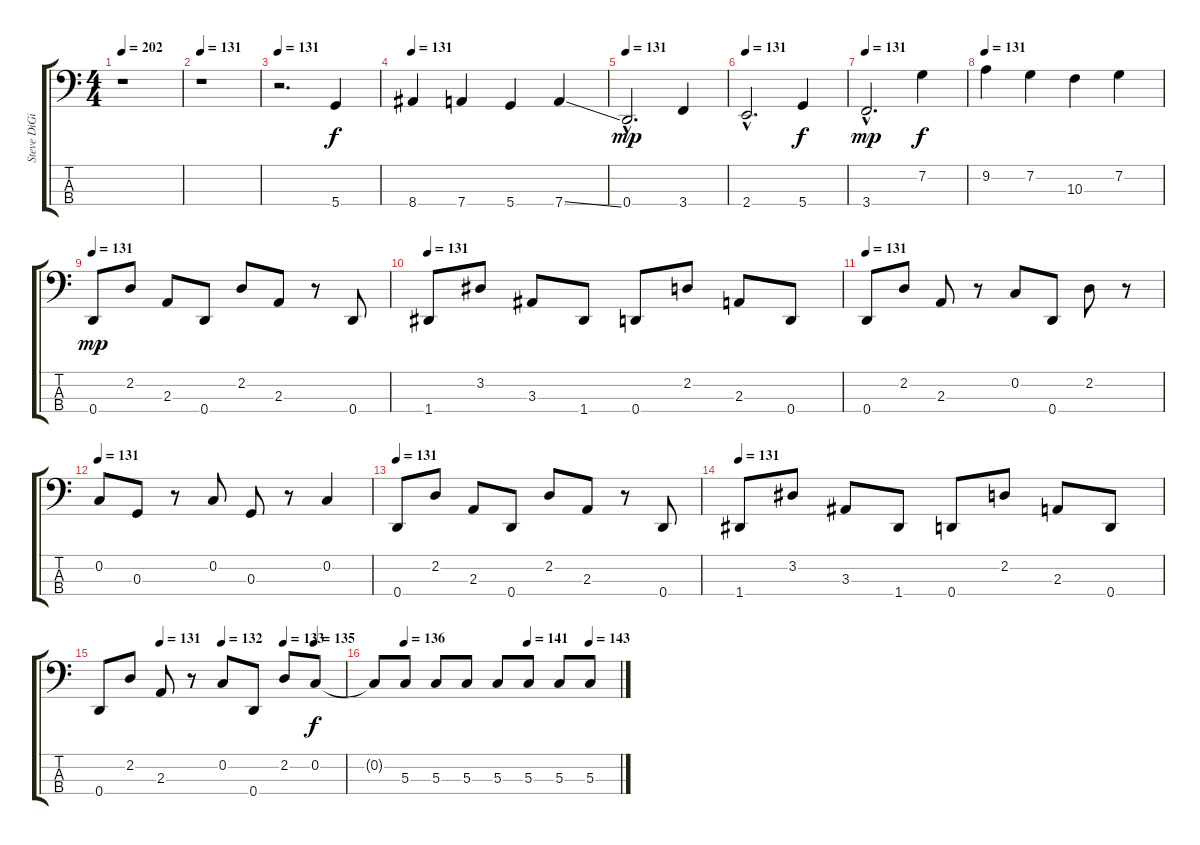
\track ("Steve DiGiorgio" "Steve DiGi") {instrument electricbassfinger}
\staff {score tabs}
\tuning (F2 C2 G1 D1) {hide}
\ts (4 4)
\tempo 202
\tempo 131
\tempo 202
\clef f4
\ks c
r.1{dy f instrument electricbassfinger} |
\tempo 131
r.1 |
\tempo 131
r.2{d} 5.4.4 |
\tempo 131
8.4.4 7.4.4 5.4.4 7.4{ss}.4 |
\tempo 131
0.4{hac}.2{d dy mp} 3.4.4 |
\tempo 131
2.4{hac}.2{d} 5.4.4{dy f} |
\tempo 131
3.4{hac}.2{d dy mp} 7.2.4{dy f} |
\tempo 131
9.2.4 7.2.4 10.3.4 7.2.4 |
\tempo 131
0.4.8{dy mp} 2.2.8 2.3.8 0.4.8 2.2.8 2.3.8 r.8 0.4.8 |
\tempo 131
1.4.8 3.2.8 3.3.8 1.4.8 0.4.8 2.2.8 2.3.8 0.4.8 |
\tempo 131
0.4.8 2.2.8 2.3.8 r.8 0.2.8 0.4.8 2.2.8 r.8 |
\tempo 131
0.2.8 0.3.8 r.8 0.2.8 0.3.8 r.8 0.2.4 |
\tempo 131
0.4.8 2.2.8 2.3.8 0.4.8 2.2.8 2.3.8 r.8 0.4.8 |
\tempo 131
1.4.8 3.2.8 3.3.8 1.4.8 0.4.8 2.2.8 2.3.8 0.4.8 |
\tempo (131 0.25)
\tempo (132 0.5)
\tempo (133 0.75)
\tempo (135 0.875)
0.4.8 2.2.8 2.3.8 r.8 0.2.8 0.4.8 2.2.8 0.2.8{dy f} |
\tempo (136 0.125)
\tempo (141 0.625)
\tempo (143 0.875)
0.2{t}.8 5.3.8 5.3.8 5.3.8 5.3.8 5.3.8 5.3.8 5.3.8
